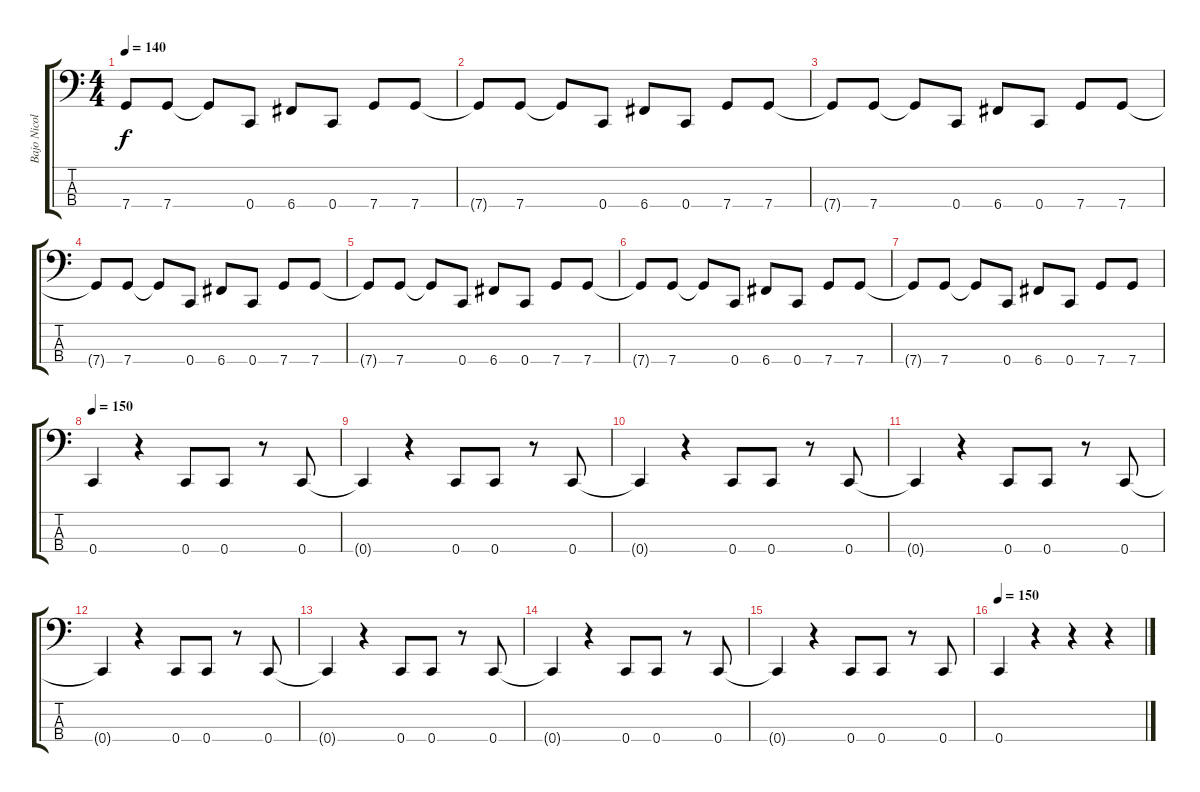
\track ("Bajo Nicolas" "Bajo Nicol") {instrument electricbassfinger}
\staff {score tabs}
\tuning (F2 C2 G1 C1) {hide}
\ts (4 4)
\tempo 140
\clef f4
\ks c
7.4{t}.8{dy f} 7.4.8 7.4{t}.8 0.4.8 6.4.8 0.4.8 7.4.8 7.4.8 |
7.4{t}.8 7.4.8 7.4{t}.8 0.4.8 6.4.8 0.4.8 7.4.8 7.4.8 |
7.4{t}.8 7.4.8 7.4{t}.8 0.4.8 6.4.8 0.4.8 7.4.8 7.4.8 |
7.4{t}.8 7.4.8 7.4{t}.8 0.4.8 6.4.8 0.4.8 7.4.8 7.4.8 |
7.4{t}.8 7.4.8 7.4{t}.8 0.4.8 6.4.8 0.4.8 7.4.8 7.4.8 |
7.4{t}.8 7.4.8 7.4{t}.8 0.4.8 6.4.8 0.4.8 7.4.8 7.4.8 |
7.4{t}.8 7.4.8 7.4{t}.8 0.4.8 6.4.8 0.4.8 7.4.8 7.4.8 |
\tempo 150
0.4.4 r.4 0.4.8 0.4.8 r.8 0.4.8 |
0.4{t}.4 r.4 0.4.8 0.4.8 r.8 0.4.8 |
0.4{t}.4 r.4 0.4.8 0.4.8 r.8 0.4.8 |
0.4{t}.4 r.4 0.4.8 0.4.8 r.8 0.4.8 |
0.4{t}.4 r.4 0.4.8 0.4.8 r.8 0.4.8 |
0.4{t}.4 r.4 0.4.8 0.4.8 r.8 0.4.8 |
0.4{t}.4 r.4 0.4.8 0.4.8 r.8 0.4.8 |
0.4{t}.4 r.4 0.4.8 0.4.8 r.8 0.4.8 |
\tempo 150
0.4.4 r.4 r.4 r.4
